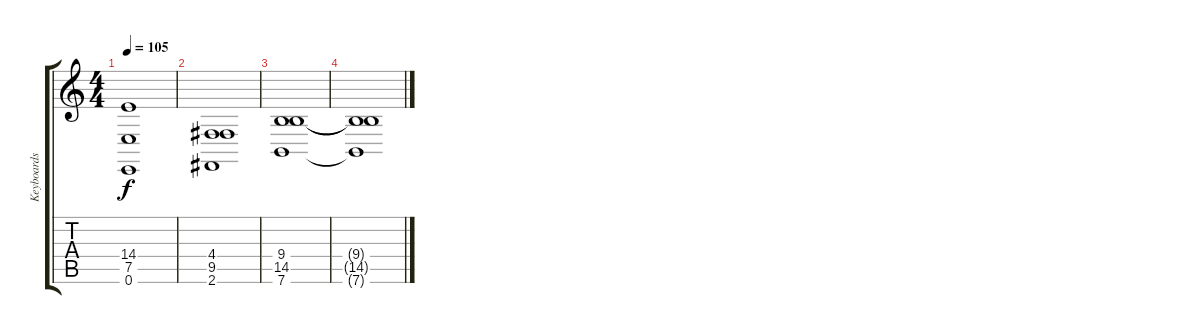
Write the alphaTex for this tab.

\track ("Keyboards" "Keyboards") {instrument tremolostrings}
\staff {score tabs}
\tuning (E4 B3 G3 D3 A2 E2) {hide}
\ts (4 4)
\tempo 105
\clef g2
\ks c
(14.4{t} 7.5{t} 0.6{t}).1{dy f} |
(4.4 9.5 2.6).1 |
(9.4 14.5 7.6).1 |
(9.4{t} 14.5{t} 7.6{t}).1
